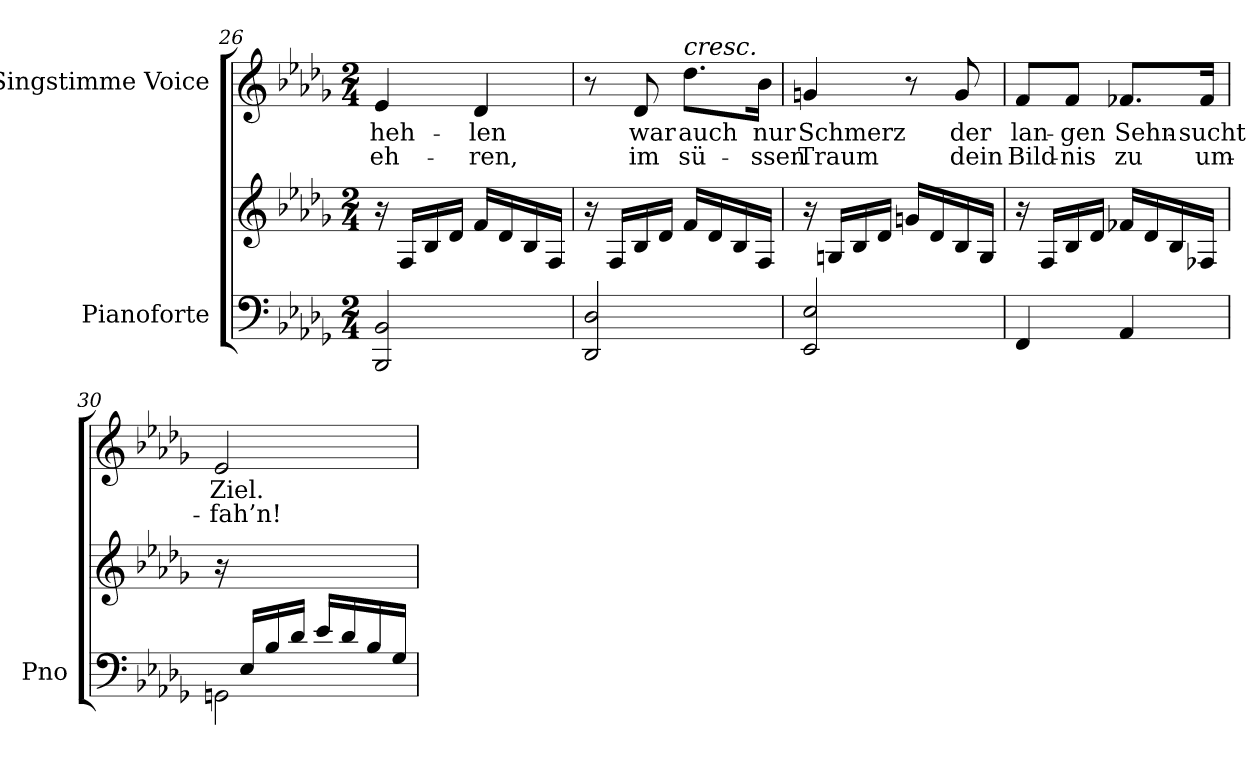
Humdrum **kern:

**kern	**kern	**kern	**text	**text
*part2	*part2	*part1	*part1	*part1
*staff3	*staff2	*staff1	*staff1	*staff1
*I"Pianoforte	*	*I"Singstimme Voice	*	*
*I'Pno	*	*	*	*
*clefF4	*clefG2	*clefG2	*	*
*k[b-e-a-d-g-]	*k[b-e-a-d-g-]	*k[b-e-a-d-g-]	*	*
*M2/4	*M2/4	*M2/4	*	*
=26	=26	=26	=26	=26
2BBB-/ 2BB-/	16r	4e-/	-heh-	-eh-
.	16F/LL	.	.	.
.	16B-/	.	.	.
.	16d-/JJ	.	.	.
.	16f/LL	4d-/	-len	-ren,
.	16d-/	.	.	.
.	16B-/	.	.	.
.	16F/JJ	.	.	.
=27	=27	=27	=27	=27
2DD-/ 2D-/	16r	8r	.	.
.	16F/LL	.	.	.
.	16B-/	8d-/	war	im
.	16d-/JJ	.	.	.
!	!	!LO:TX:a:i:t=cresc.	!	!
.	16f/LL	8.dd-\L	auch	sü-
.	16d-/	.	.	.
.	16B-/	.	.	.
.	16F/JJ	16b-\Jk	nur	-ssen
=28	=28	=28	=28	=28
2EE-/ 2E-/	16r	4gn/	Schmerz	Traum
.	16Gn/LL	.	.	.
.	16B-/	.	.	.
.	16d-/JJ	.	.	.
.	16gn/LL	8r	.	.
.	16d-/	.	.	.
.	16B-/	8g/	der	dein
.	16G/JJ	.	.	.
=29	=29	=29	=29	=29
4FF/	16r	8f/L	lan-	Bild-
.	16F/LL	.	.	.
.	16B-/	8f/J	-gen	-nis
.	16d-/JJ	.	.	.
4AA-/	16f-X/LL	8.f-X/L	Sehn-	zu
.	16d-/	.	.	.
.	16B-/	.	.	.
.	16F-X/JJ	16f-/Jk	-sucht	um-
=30	=30	=30	=30	=30
*^	*	*	*	*
16ryy	2GGn\	16r	2e-/	Ziel.	-fah’n!
16E-/LL	.	4..ryy	.	.	.
16B-/	.	.	.	.	.
16d-/JJ	.	.	.	.	.
16e-/LL	.	.	.	.	.
16d-/	.	.	.	.	.
16B-/	.	.	.	.	.
16G-/JJ	.	.	.	.	.
*v	*v	*	*	*	*
=	=	=	=	=
*-	*-	*-	*-	*-
